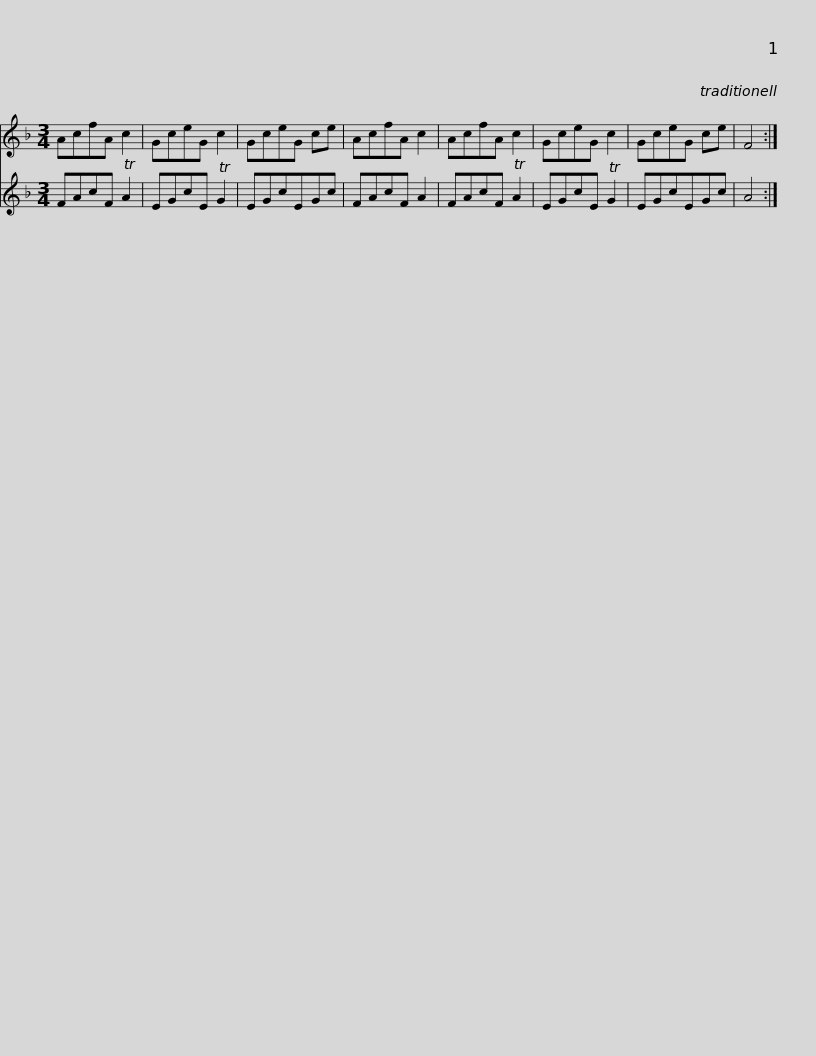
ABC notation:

X:1
%%score 1 2
L:1/8
M:3/4
I:linebreak $
K:F
V:1 treble
V:2 treble
V:1
 AcfA c2 | GceG c2 | GceG ce | AcfA c2 | AcfA c2 | %5
 GceG c2 | GceG ce | F4 :| %8
V:2
 FAcF TA2 | EGcE TG2 | EGcEGc | FAcF A2 | FAcF TA2 | %5
 EGcE TG2 | EGcEGc | A4 :| %8
